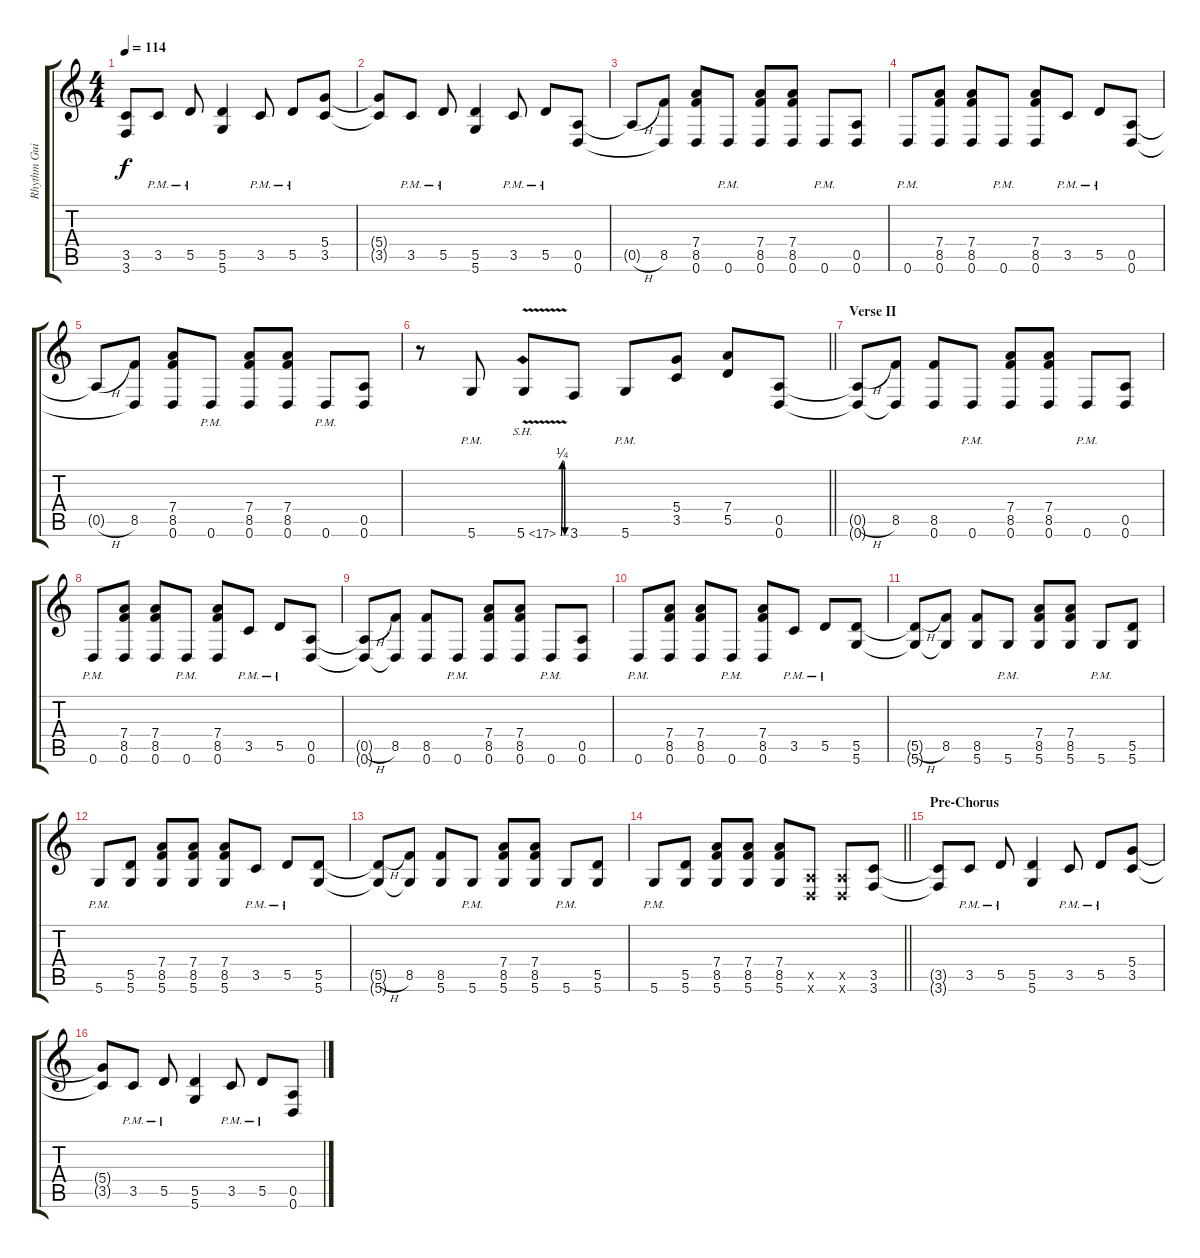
\track ("Rhythm Guitar" "Rhythm Gui") {instrument overdrivenguitar}
\staff {score tabs}
\tuning (E4 B3 G3 D3 A2 D2) {hide}
\ts (4 4)
\tempo 114
\clef g2
\ks c
(3.5{t} 3.6{t}).8{dy f} 3.5{pm}.8 5.5{pm}.8 (5.5 5.6).4 3.5{pm}.8 5.5{pm}.8 (5.4 3.5).8 |
(5.4{t} 3.5{t}).8 3.5{pm}.8 5.5{pm}.8 (5.5 5.6).4 3.5{pm}.8 5.5{pm}.8 (0.5 0.6).8 |
0.5{h t}.8 (8.5 0.6{t}).8 (7.4 8.5 0.6).8 0.6{pm}.8 (7.4 8.5 0.6).8 (7.4 8.5 0.6).8 0.6{pm}.8 (0.5 0.6).8 |
0.6{pm}.8 (7.4 8.5 0.6).8 (7.4 8.5 0.6).8 0.6{pm}.8 (7.4 8.5 0.6).8 3.5{pm}.8 5.5{pm}.8 (0.5 0.6).8 |
0.5{h t}.8 (8.5 0.6{t}).8 (7.4 8.5 0.6).8 0.6{pm}.8 (7.4 8.5 0.6).8 (7.4 8.5 0.6).8 0.6{pm}.8 (0.5 0.6).8 |
\barLineRight lightlight
r.8 5.6{pm}.8 5.6{be (custom 0 0 15 1 30 1 45 0 60 0) sh 12 v}.8 3.6.8 5.6{pm}.8 (5.4 3.5).8 (7.4 5.5).8 (0.5 0.6).8 |
\section ("" "Verse II")
(0.5{h t} 0.6{t}).8 (8.5 0.6{t}).8 (8.5 0.6).8 0.6{pm}.8 (7.4 8.5 0.6).8 (7.4 8.5 0.6).8 0.6{pm}.8 (0.5 0.6).8 |
0.6{pm}.8 (7.4 8.5 0.6).8 (7.4 8.5 0.6).8 0.6{pm}.8 (7.4 8.5 0.6).8 3.5{pm}.8 5.5{pm}.8 (0.5 0.6).8 |
(0.5{h t} 0.6{t}).8 (8.5 0.6{t}).8 (8.5 0.6).8 0.6{pm}.8 (7.4 8.5 0.6).8 (7.4 8.5 0.6).8 0.6{pm}.8 (0.5 0.6).8 |
0.6{pm}.8 (7.4 8.5 0.6).8 (7.4 8.5 0.6).8 0.6{pm}.8 (7.4 8.5 0.6).8 3.5{pm}.8 5.5{pm}.8 (5.5 5.6).8 |
(5.5{h t} 5.6{t}).8 (8.5 5.6{t}).8 (8.5 5.6).8 5.6{pm}.8 (7.4 8.5 5.6).8 (7.4 8.5 5.6).8 5.6{pm}.8 (5.5 5.6).8 |
5.6{pm}.8 (5.5 5.6).8 (7.4 8.5 5.6).8 (7.4 8.5 5.6).8 (7.4 8.5 5.6).8 3.5{pm}.8 5.5{pm}.8 (5.5 5.6).8 |
(5.5{h t} 5.6{t}).8 (8.5 5.6{t}).8 (8.5 5.6).8 5.6{pm}.8 (7.4 8.5 5.6).8 (7.4 8.5 5.6).8 5.6{pm}.8 (5.5 5.6).8 |
\barLineRight lightlight
5.6{pm}.8 (5.5 5.6).8 (7.4 8.5 5.6).8 (7.4 8.5 5.6).8 (7.4 8.5 5.6).8 (0.5{x} 0.6{x}).8 (0.5{x} 0.6{x}).8 (3.5 3.6).8 |
\section ("" "Pre-Chorus")
(3.5{t} 3.6{t}).8 3.5{pm}.8 5.5{pm}.8 (5.5 5.6).4 3.5{pm}.8 5.5{pm}.8 (5.4 3.5).8 |
(5.4{t} 3.5{t}).8 3.5{pm}.8 5.5{pm}.8 (5.5 5.6).4 3.5{pm}.8 5.5{pm}.8 (0.5 0.6).8
